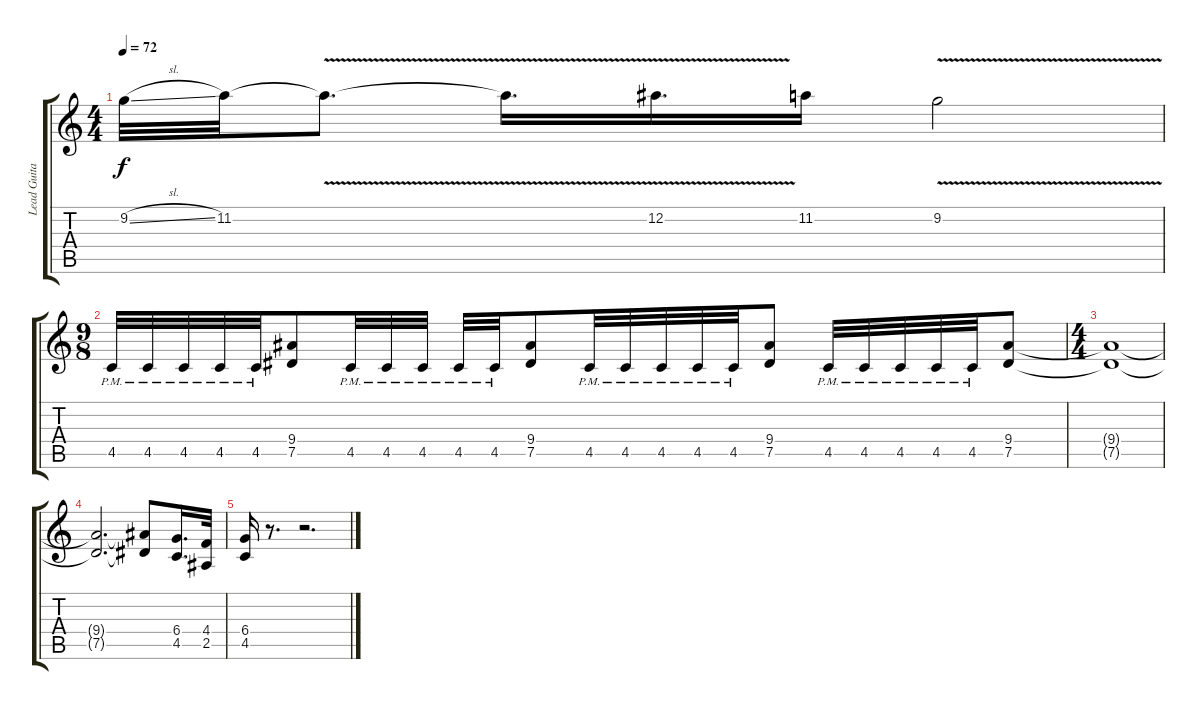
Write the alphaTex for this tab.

\track ("Lead Guitar" "Lead Guita") {instrument distortionguitar}
\staff {score tabs}
\tuning (Eb4 Bb3 Gb3 Db3 Ab2 Eb2) {hide}
\ts (4 4)
\tempo 72
\clef g2
\ks c
9.2{sl}.32{dy f} 11.2.32 11.2{v t}.8{d} 11.2{t}.16{d} 12.2{v}.16{d} 11.2.16 9.2{v}.2 |
\ts (9 8)
4.5{pm}.32 4.5{pm}.32 4.5{pm}.32 4.5{pm}.32 4.5{pm}.32 (9.4 7.5).8 4.5{pm}.32 4.5{pm}.32 4.5{pm}.32 4.5{pm}.32 4.5{pm}.32 (9.4 7.5).8 4.5{pm}.32 4.5{pm}.32 4.5{pm}.32 4.5{pm}.32 4.5{pm}.32 (9.4 7.5).8 4.5{pm}.32 4.5{pm}.32 4.5{pm}.32 4.5{pm}.32 4.5{pm}.32 (9.4 7.5).8 |
\ts (4 4)
(9.4{t} 7.5{t}).1 |
(9.4{t} 7.5{t}).2{d} (9.4{t} 7.5{t}).8 (6.4 4.5).16{d} (4.4 2.5).32 |
(6.4 4.5).16 r.8{d} r.2{d}
